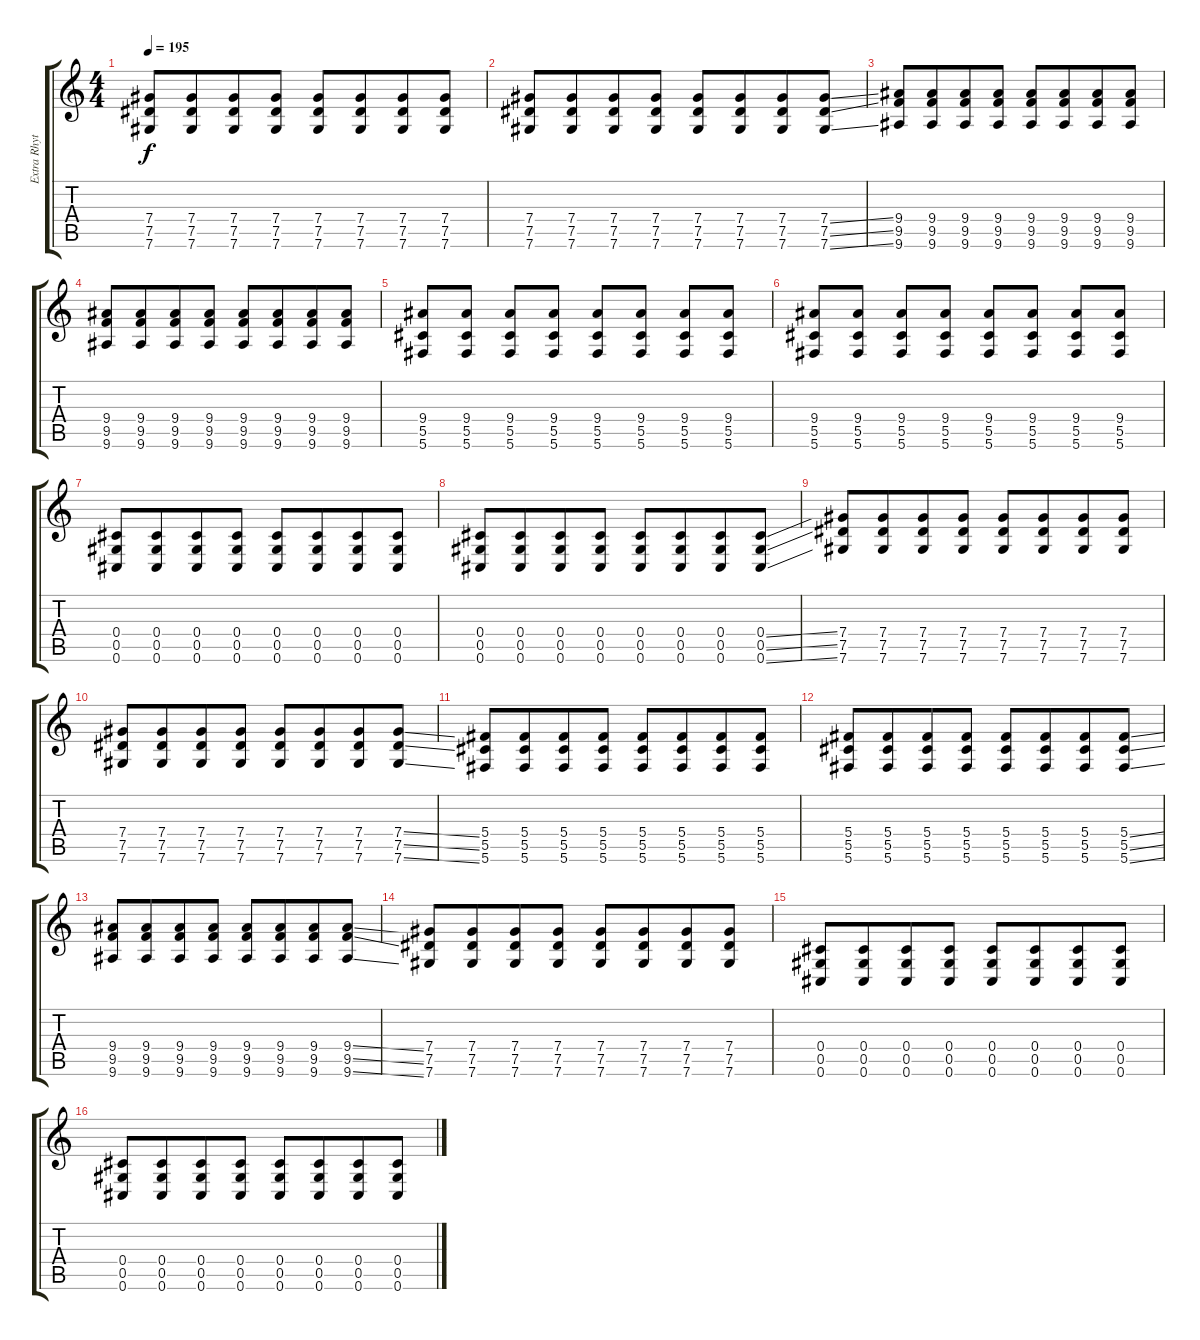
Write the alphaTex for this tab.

\track ("Extra Rhytm Guitar" "Extra Rhyt") {instrument distortionguitar}
\staff {score tabs}
\tuning (Eb4 Bb3 Gb3 Db3 Ab2 Db2) {hide}
\ts (4 4)
\tempo 195
\clef g2
\ks c
(7.4 7.5 7.6).8{dy f} (7.4 7.5 7.6).8{beam merge} (7.4 7.5 7.6).8{beam merge} (7.4 7.5 7.6).8 (7.4 7.5 7.6).8{beam merge} (7.4 7.5 7.6).8{beam merge} (7.4 7.5 7.6).8 (7.4 7.5 7.6).8 |
(7.4 7.5 7.6).8 (7.4 7.5 7.6).8{beam merge} (7.4 7.5 7.6).8{beam merge} (7.4 7.5 7.6).8 (7.4 7.5 7.6).8{beam merge} (7.4 7.5 7.6).8{beam merge} (7.4 7.5 7.6).8 (7.4{ss} 7.5{ss} 7.6{ss}).8 |
(9.4 9.5 9.6).8 (9.4 9.5 9.6).8{beam merge} (9.4 9.5 9.6).8{beam merge} (9.4 9.5 9.6).8 (9.4 9.5 9.6).8{beam merge} (9.4 9.5 9.6).8{beam merge} (9.4 9.5 9.6).8 (9.4 9.5 9.6).8 |
(9.4 9.5 9.6).8 (9.4 9.5 9.6).8{beam merge} (9.4 9.5 9.6).8{beam merge} (9.4 9.5 9.6).8 (9.4 9.5 9.6).8{beam merge} (9.4 9.5 9.6).8{beam merge} (9.4 9.5 9.6).8 (9.4 9.5 9.6).8 |
(9.4 5.5 5.6).8 (9.4 5.5 5.6).8 (9.4 5.5 5.6).8 (9.4 5.5 5.6).8 (9.4 5.5 5.6).8{beam merge} (9.4 5.5 5.6).8 (9.4 5.5 5.6).8 (9.4 5.5 5.6).8 |
(9.4 5.5 5.6).8 (9.4 5.5 5.6).8 (9.4 5.5 5.6).8 (9.4 5.5 5.6).8 (9.4 5.5 5.6).8{beam merge} (9.4 5.5 5.6).8 (9.4 5.5 5.6).8 (9.4 5.5 5.6).8 |
(0.4 0.5 0.6).8 (0.4 0.5 0.6).8{beam merge} (0.4 0.5 0.6).8{beam merge} (0.4 0.5 0.6).8 (0.4 0.5 0.6).8{beam merge} (0.4 0.5 0.6).8{beam merge} (0.4 0.5 0.6).8 (0.4 0.5 0.6).8 |
(0.4 0.5 0.6).8 (0.4 0.5 0.6).8{beam merge} (0.4 0.5 0.6).8{beam merge} (0.4 0.5 0.6).8 (0.4 0.5 0.6).8{beam merge} (0.4 0.5 0.6).8{beam merge} (0.4 0.5 0.6).8 (0.4{ss} 0.5{ss} 0.6{ss}).8 |
(7.4 7.5 7.6).8 (7.4 7.5 7.6).8{beam merge} (7.4 7.5 7.6).8{beam merge} (7.4 7.5 7.6).8 (7.4 7.5 7.6).8{beam merge} (7.4 7.5 7.6).8{beam merge} (7.4 7.5 7.6).8 (7.4 7.5 7.6).8 |
(7.4 7.5 7.6).8 (7.4 7.5 7.6).8{beam merge} (7.4 7.5 7.6).8{beam merge} (7.4 7.5 7.6).8 (7.4 7.5 7.6).8{beam merge} (7.4 7.5 7.6).8{beam merge} (7.4 7.5 7.6).8 (7.4{ss} 7.5{ss} 7.6{ss}).8 |
(5.4 5.5 5.6).8 (5.4 5.5 5.6).8{beam merge} (5.4 5.5 5.6).8{beam merge} (5.4 5.5 5.6).8 (5.4 5.5 5.6).8{beam merge} (5.4 5.5 5.6).8{beam merge} (5.4 5.5 5.6).8 (5.4 5.5 5.6).8 |
(5.4 5.5 5.6).8 (5.4 5.5 5.6).8{beam merge} (5.4 5.5 5.6).8{beam merge} (5.4 5.5 5.6).8 (5.4 5.5 5.6).8{beam merge} (5.4 5.5 5.6).8{beam merge} (5.4 5.5 5.6).8 (5.4{ss} 5.5{ss} 5.6{ss}).8 |
(9.4 9.5 9.6).8 (9.4 9.5 9.6).8{beam merge} (9.4 9.5 9.6).8{beam merge} (9.4 9.5 9.6).8 (9.4 9.5 9.6).8{beam merge} (9.4 9.5 9.6).8{beam merge} (9.4 9.5 9.6).8 (9.4{ss} 9.5{ss} 9.6{ss}).8 |
(7.4 7.5 7.6).8 (7.4 7.5 7.6).8{beam merge} (7.4 7.5 7.6).8{beam merge} (7.4 7.5 7.6).8 (7.4 7.5 7.6).8{beam merge} (7.4 7.5 7.6).8{beam merge} (7.4 7.5 7.6).8 (7.4 7.5 7.6).8 |
(0.4 0.5 0.6).8 (0.4 0.5 0.6).8{beam merge} (0.4 0.5 0.6).8{beam merge} (0.4 0.5 0.6).8 (0.4 0.5 0.6).8{beam merge} (0.4 0.5 0.6).8{beam merge} (0.4 0.5 0.6).8 (0.4 0.5 0.6).8 |
(0.4 0.5 0.6).8 (0.4 0.5 0.6).8{beam merge} (0.4 0.5 0.6).8{beam merge} (0.4 0.5 0.6).8 (0.4 0.5 0.6).8{beam merge} (0.4 0.5 0.6).8{beam merge} (0.4 0.5 0.6).8 (0.4{ss} 0.5{ss} 0.6{ss}).8
